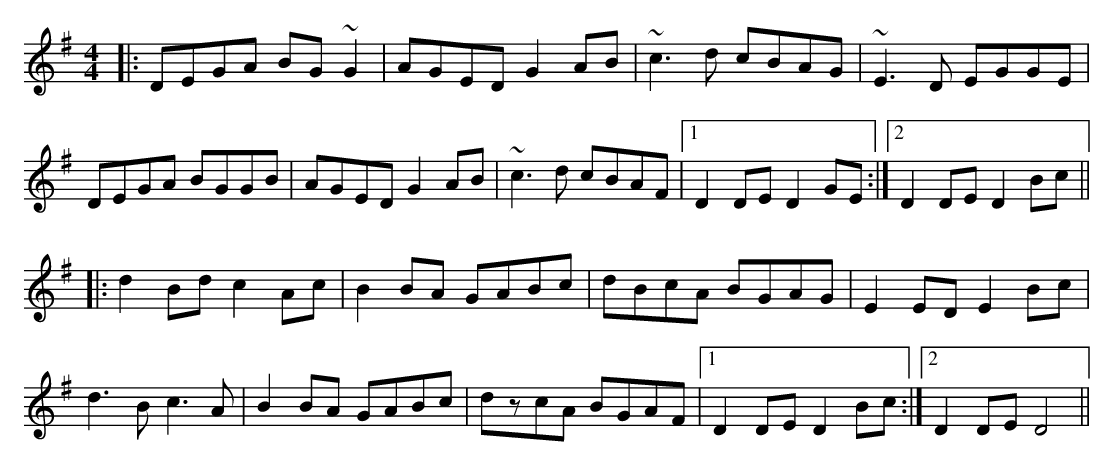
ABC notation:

X:1
M:4/4
K:G
|: DEGA BG~G2 | AGED G2AB | ~c3d cBAG | ~E3D EGGE |
 DEGA BGGB | AGED G2AB | ~c3d cBAF |1 D2DE D2GE :|2 D2DE D2Bc ||
|: d2Bd c2Ac | B2BA GABc | dBcA BGAG | E2ED E2Bc |
 d3B c3A | B2BA GABc | dzcA BGAF |1 D2DE D2Bc :|2 D2DE D4 ||
